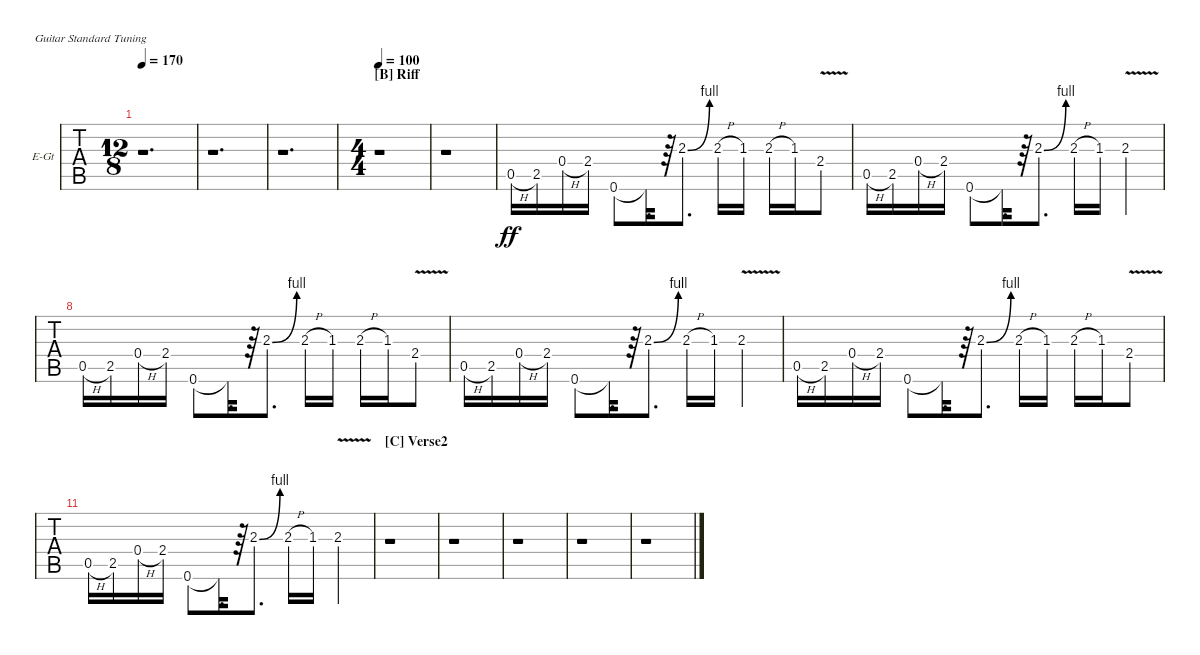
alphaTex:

\bracketExtendMode nobrackets
\firstSystemTrackNameOrientation horizontal
\otherSystemsTrackNameOrientation horizontal
\defaultBarNumberDisplay FirstOfSystem
\track ("Distortion Guitar 1" "E-Gt") {instrument distortionguitar}
\staff {tabs}
\tuning (E4 B3 G3 D3 A2 E2)
\ts (12 8)
\tempo 170
\clef g2
\ks c
r.1{d dy ff} |
r.1{d} |
r.1{d} |
\ts (4 4)
\beaming (8 2 2 2 2)
\section ("B" "Riff")
\tempo 100
r.1 |
r.1 |
0.5{h}.16 2.5.16 0.4{h}.16 2.4.16 0.6.8 0.6{t}.32{d} r.64 2.3{be (bend 0 0 60 4)}.8{d} 2.3{h}.16 1.3.16 2.3{h}.16 1.3.16 2.4{v}.8 |
\scale
0.337326 0.5{h}.16 2.5.16 0.4{h}.16 2.4.16 0.6.8 0.6{t}.32{d} r.64 2.3{be (bend 0 0 60 4)}.8{d} 2.3{h}.16 1.3.16 2.3{v}.4 |
\scale
0.350254 0.5{h}.16 2.5.16 0.4{h}.16 2.4.16 0.6.8 0.6{t}.32{d} r.64 2.3{be (bend 0 0 60 4)}.8{d} 2.3{h}.16 1.3.16 2.3{h}.16 1.3.16 2.4{v}.8 |
\scale
0.311683 0.5{h}.16 2.5.16 0.4{h}.16 2.4.16 0.6.8 0.6{t}.32{d} r.64 2.3{be (bend 0 0 60 4)}.8{d} 2.3{h}.16 1.3.16 2.3{v}.4 |
0.5{h}.16 2.5.16 0.4{h}.16 2.4.16 0.6.8 0.6{t}.32{d} r.64 2.3{be (bend 0 0 60 4)}.8{d} 2.3{h}.16 1.3.16 2.3{h}.16 1.3.16 2.4{v}.8 |
0.5{h}.16{lyrics (0 "") lyrics (1 "") lyrics (2 "") lyrics (3 "") lyrics (4 "")} 2.5.16{lyrics (0 "") lyrics (1 "") lyrics (2 "") lyrics (3 "") lyrics (4 "")} 0.4{h}.16{lyrics (0 "") lyrics (1 "") lyrics (2 "") lyrics (3 "") lyrics (4 "")} 2.4.16{lyrics (0 "") lyrics (1 "") lyrics (2 "") lyrics (3 "") lyrics (4 "")} 0.6.8 0.6{t}.32{d} r.64 2.3{be (bend 0 0 60 4)}.8{d lyrics (0 "") lyrics (1 "") lyrics (2 "") lyrics (3 "") lyrics (4 "")} 2.3{h}.16{lyrics (0 "") lyrics (1 "") lyrics (2 "") lyrics (3 "") lyrics (4 "")} 1.3.16{lyrics (0 "") lyrics (1 "") lyrics (2 "") lyrics (3 "") lyrics (4 "")} 2.3{v}.4{lyrics (0 "") lyrics (1 "") lyrics (2 "") lyrics (3 "") lyrics (4 "")} |
\section ("C" "Verse2")
r.1 |
r.1 |
r.1 |
\scale
0.476028 r.1 |
\scale
0.326577 r.1
